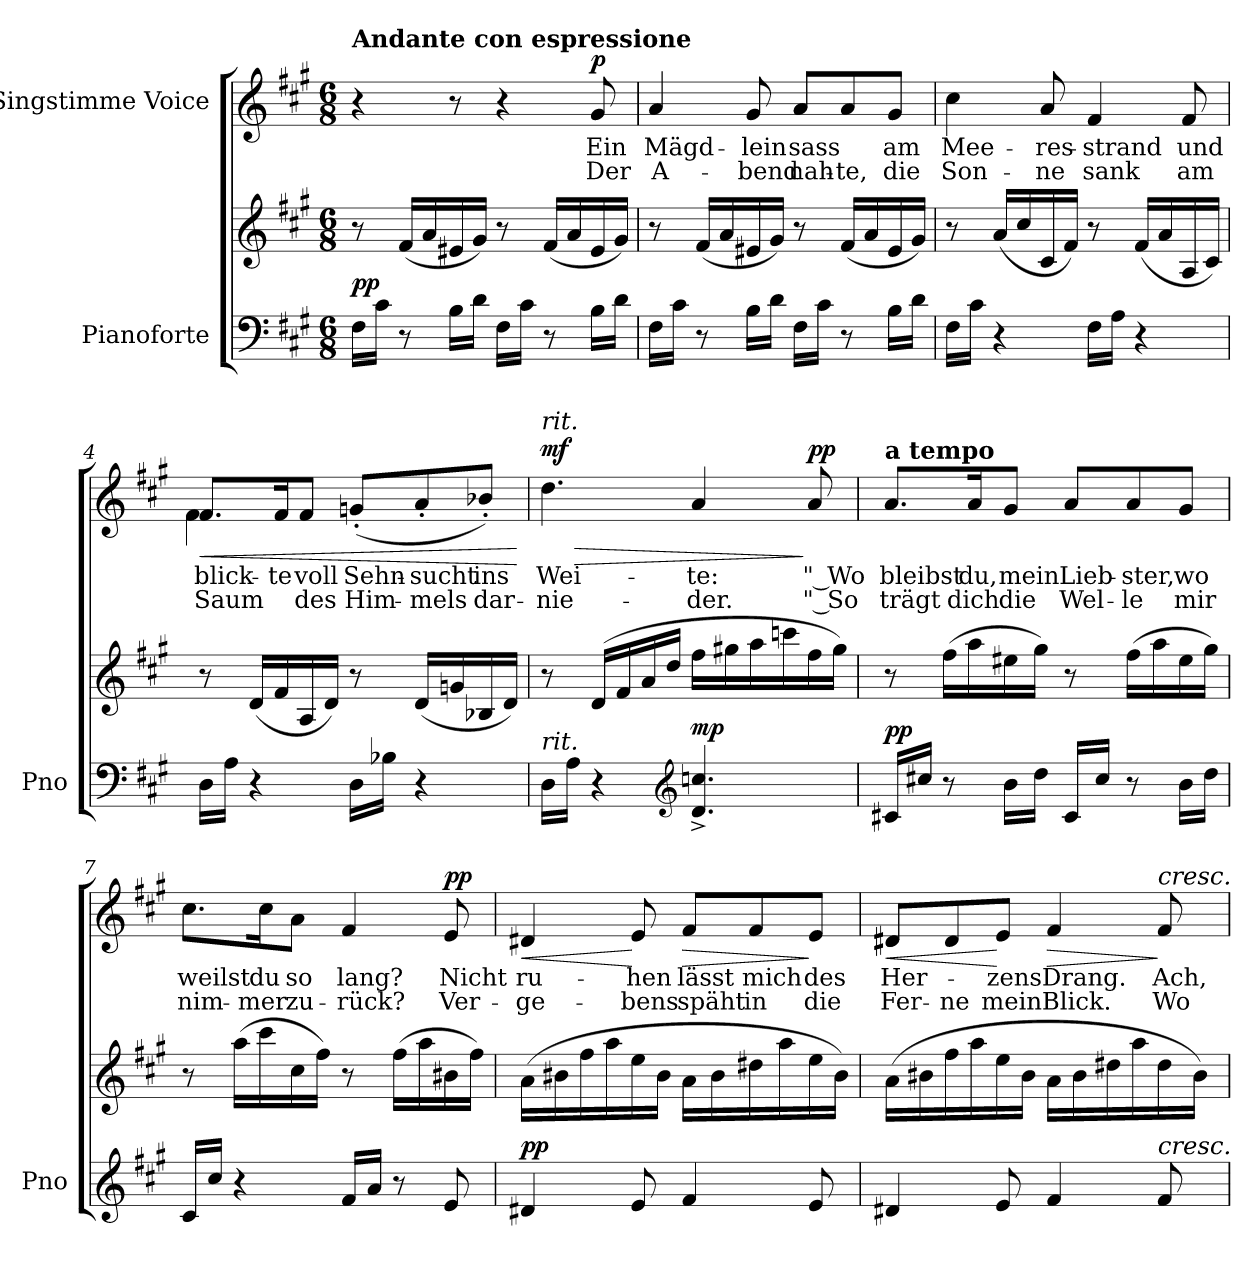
**kern	**kern	**dynam	**kern	**text	**text	**dynam
*part2	*part2	*part2	*part1	*part1	*part1	*part1
*staff3	*staff2	*staff2/3	*staff1	*staff1	*staff1	*staff1
*I"Pianoforte	*	*	*I"Singstimme Voice	*	*	*
*I'Pno	*	*	*	*	*	*
*clefF4	*clefG2	*	*clefG2	*	*	*
*k[f#c#g#]	*k[f#c#g#]	*	*k[f#c#g#]	*	*	*
*M6/8	*M6/8	*	*M6/8	*	*	*
=1	=1	=1	=1	=1	=1	=1
!	!	!	!LO:TX:a:B:t=Andante con espressione	!	!	!
!	!	!LO:DY:a=2	!	!	!	!
16F#\LL	8r	pp	4r	.	.	.
16c#\JJ	.	.	.	.	.	.
8r	(<16f#/LL	.	.	.	.	.
.	16a/	.	.	.	.	.
16B\LL	16e#X/	.	8r	.	.	.
16d\JJ	16g#/JJ)	.	.	.	.	.
16F#\LL	8r	.	4r	.	.	.
16c#\JJ	.	.	.	.	.	.
8r	(<16f#/LL	.	.	.	.	.
.	16a/	.	.	.	.	.
!	!	!	!	!LO:LY:b	!LO:LY:b	!LO:DY:a
16B\LL	16e#/	.	8g#/	Ein	Der	p
16d\JJ	16g#/JJ)	.	.	.	.	.
=2	=2	=2	=2	=2	=2	=2
!	!	!	!	!LO:LY:b	!LO:LY:b	!
*	*	*	*^	*	*	*
16F#\LL	8r	.	4a/	4.ryy	Mägd-	A-	.
16c#\JJ	.	.	.	.	.	.	.
8r	(<16f#/LL	.	.	.	.	.	.
.	16a/	.	.	.	.	.	.
!	!	!	!	!	!LO:LY:b	!LO:LY:b	!
16B\LL	16e#X/	.	8g#/	.	-lein	-bend	.
16d\JJ	16g#/JJ)	.	.	.	.	.	.
!	!	!	!	!	!LO:LY:b	!LO:LY:b	!
16F#\LL	8r	.	8a/L	4a/	sass	nah-	.
16c#\JJ	.	.	.	.	.	.	.
!	!	!	!	!	!	!LO:LY:b	!
8r	(<16f#/LL	.	8a/	.	.	-te,	.
.	16a/	.	.	.	.	.	.
!	!	!	!	!	!LO:LY:b	!LO:LY:b	!
16B\LL	16e#/	.	8g#/J	8ryy	am	die	.
16d\JJ	16g#/JJ)	.	.	.	.	.	.
*	*	*	*v	*v	*	*	*
=3	=3	=3	=3	=3	=3	=3
!	!	!	!	!LO:LY:b	!LO:LY:b	!
16F#\LL	8r	.	4cc#\	Mee-	Son-	.
16c#\JJ	.	.	.	.	.	.
4r	(<16a/LL	.	.	.	.	.
.	16cc#/	.	.	.	.	.
!	!	!	!	!LO:LY:b	!LO:LY:b	!
.	16c#/	.	8a/	-res-	-ne	.
.	16f#/JJ)	.	.	.	.	.
!	!	!	!	!LO:LY:b	!LO:LY:b	!
16F#\LL	8r	.	4f#/	-strand	sank	.
16A\JJ	.	.	.	.	.	.
4r	(<16f#/LL	.	.	.	.	.
.	16a/	.	.	.	.	.
!	!	!	!	!LO:LY:b	!LO:LY:b	!
.	16A/	.	8f#/	und	am	.
.	16c#/JJ)	.	.	.	.	.
!!LO:LB:g=z
=4	=4	=4	=4	=4	=4	=4
!	!	!	!LO:N:head=solid	!LO:LY:b	!LO:LY:b	!LO:HP:b
*	*	*	*^	*	*	*
16D\LL	8r	.	8.f#/L	4f#\	blick-	Saum	<
16A\JJ	.	.	.	.	.	.	.
4r	(<16d/LL	.	.	.	.	.	.
!	!	!	!	!	!LO:LY:b	!	!
.	16f#/	.	16f#/K	.	-te	.	.
!	!	!	!	!	!LO:LY:b	!LO:LY:b	!
.	16A/	.	8f#/J	2ryy	voll	des	.
.	16d/JJ)	.	.	.	.	.	.
!	!	!	!	!	!LO:LY:b	!LO:LY:b	!
16D\LL	8r	.	(>8gn'/L	.	Sehn-	Him-	.
16B-X\JJ	.	.	.	.	.	.	.
!	!	!	!	!	!LO:LY:b	!LO:LY:b	!
4r	(<16d/LL	.	8a'/	.	-sucht	-mels	.
.	16gn/	.	.	.	.	.	.
!	!	!	!	!	!LO:LY:b	!LO:LY:b	!
.	16B-X/	.	8b-X'/J)	.	ins	dar-	.
.	16d/JJ)	.	.	.	.	.	.
*	*	*	*v	*v	*	*	*
.	.	.	.	.	.	[
=5	=5	=5	=5	=5	=5	=5
!	!	!	!LO:TX:a:i:t=rit.	!	!	!
!LO:TX:a:i:t=rit.	!	!	!	!	!	!
!	!	!	!	!LO:LY:b	!LO:LY:b	!LO:HP:b
!	!	!	!	!	!	!LO:DY:n=1:a
16D\LL	8r	.	4.dd\	Wei-	-nie-	> mf
16A\JJ	.	.	.	.	.	.
4r	(>16d/LL	.	.	.	.	.
.	16f#/	.	.	.	.	.
.	16a/	.	.	.	.	.
.	16dd/JJ	.	.	.	.	.
*clefG2	*	*	*	*	*	*
!	!	!LO:DY:a=2	!	!LO:LY:b	!LO:LY:b	!
4.d/^ 4.ccn/^	16ff#\LL	mp	4a/	-te:	-der.	.
.	16gg#X\	.	.	.	.	.
.	16aa\	.	.	.	.	.
.	16cccn\	.	.	.	.	.
!	!	!	!	!LO:LY:b	!LO:LY:b	!LO:DY:n=2:a
.	16ff#\	.	8a/	" Wo	" So	] pp
.	16gg#\JJ)	.	.	.	.	.
=6	=6	=6	=6	=6	=6	=6
!	!	!	!LO:TX:a:B:t=a tempo	!	!	!
!	!	!LO:DY:a=2	!	!LO:LY:b	!LO:LY:b	!
16c#X/LL	8r	pp	8.a/L	bleibst	trägt	.
16cc#X/JJ	.	.	.	.	.	.
8r	(>16ff#\LL	.	.	.	.	.
!	!	!	!	!LO:LY:b	!LO:LY:b	!
.	16aa\	.	16a/K	du,	dich	.
!	!	!	!	!LO:LY:b	!LO:LY:b	!
16b\LL	16ee#X\	.	8g#/J	mein	die	.
16dd\JJ	16gg#\JJ)	.	.	.	.	.
!	!	!	!	!LO:LY:b	!LO:LY:b	!
16c#/LL	8r	.	8a/L	Lieb-	Wel-	.
16cc#/JJ	.	.	.	.	.	.
!	!	!	!	!LO:LY:b	!LO:LY:b	!
8r	(>16ff#\LL	.	8a/	-ster,	-le	.
.	16aa\	.	.	.	.	.
!	!	!	!	!LO:LY:b	!LO:LY:b	!
16b\LL	16ee#\	.	8g#/J	wo	mir	.
16dd\JJ	16gg#\JJ)	.	.	.	.	.
!!LO:LB:g=z
=7	=7	=7	=7	=7	=7	=7
!	!	!	!	!LO:LY:b	!LO:LY:b	!
16c#/LL	8r	.	8.cc#\L	weilst	nim-	.
16cc#/JJ	.	.	.	.	.	.
4r	(>16aa\LL	.	.	.	.	.
!	!	!	!	!LO:LY:b	!LO:LY:b	!
.	16ccc#\	.	16cc#\K	du	-mer	.
!	!	!	!	!LO:LY:b	!LO:LY:b	!
.	16cc#\	.	8a\J	so	zu-	.
.	16ff#\JJ)	.	.	.	.	.
!	!	!	!	!LO:LY:b	!LO:LY:b	!
16f#/LL	8r	.	4f#/	lang?	-rück?	.
16a/JJ	.	.	.	.	.	.
8r	(>16ff#\LL	.	.	.	.	.
.	16aa\	.	.	.	.	.
!	!	!	!	!LO:LY:b	!LO:LY:b	!LO:DY:a
8e/	16b#X\	.	8e/	Nicht	Ver-	pp
.	16ff#\JJ)	.	.	.	.	.
=8	=8	=8	=8	=8	=8	=8
!	!	!LO:DY:a=2	!	!LO:LY:b	!LO:LY:b	!LO:HP:b
4d#X/	(>16a\LL	pp	4d#X/	ru-	-ge-	<
.	16b#X\	.	.	.	.	.
.	16ff#\	.	.	.	.	.
.	16aa\	.	.	.	.	.
!	!	!	!	!LO:LY:b	!LO:LY:b	!
8e/	16ee\	.	8e/	-hen	-bens	[
.	16b#\JJ	.	.	.	.	.
!	!	!	!	!LO:LY:b	!LO:LY:b	!LO:HP:b
4f#/	16a\LL	.	8f#/L	lässt	späht	>
.	16b#\	.	.	.	.	.
!	!	!	!	!LO:LY:b	!LO:LY:b	!
.	16dd#X\	.	8f#/	mich	in	.
.	16aa\	.	.	.	.	.
!	!	!	!	!LO:LY:b	!LO:LY:b	!
8e/	16ee\	.	8e/J	des	die	]
.	16b#\JJ)	.	.	.	.	.
=9	=9	=9	=9	=9	=9	=9
!	!	!	!	!LO:LY:b	!LO:LY:b	!LO:HP:b
*	*	*	*^	*	*	*
4d#X/	(>16a\LL	.	8d#X/L	4d#/	Her-	Fer-	<
.	16b#X\	.	.	.	.	.	.
!	!	!	!	!	!	!LO:LY:b	!
.	16ff#\	.	8d#/	.	.	-ne	.
.	16aa\	.	.	.	.	.	.
!	!	!	!	!	!LO:LY:b	!LO:LY:b	!
8e/	16ee\	.	8e/J	2ryy	-zens	mein	[
.	16b#\JJ	.	.	.	.	.	.
!	!	!	!	!	!LO:LY:b	!LO:LY:b	!LO:HP:b
4f#/	16a\LL	.	4f#/	.	Drang.	Blick.	>
.	16b#\	.	.	.	.	.	.
.	16dd#X\	.	.	.	.	.	.
.	16aa\	.	.	.	.	.	.
!	!	!	!LO:TX:a:i:t=cresc.	!	!	!	!
!LO:TX:a:i:t=cresc.	!	!	!	!	!	!	!
!	!	!	!	!	!LO:LY:b	!LO:LY:b	!
8f#/	16dd#\	.	8f#/	.	Ach,	Wo	]
.	16b#\JJ)	.	.	.	.	.	.
*	*	*	*v	*v	*	*	*
=	=	=	=	=	=	=
*-	*-	*-	*-	*-	*-	*-
